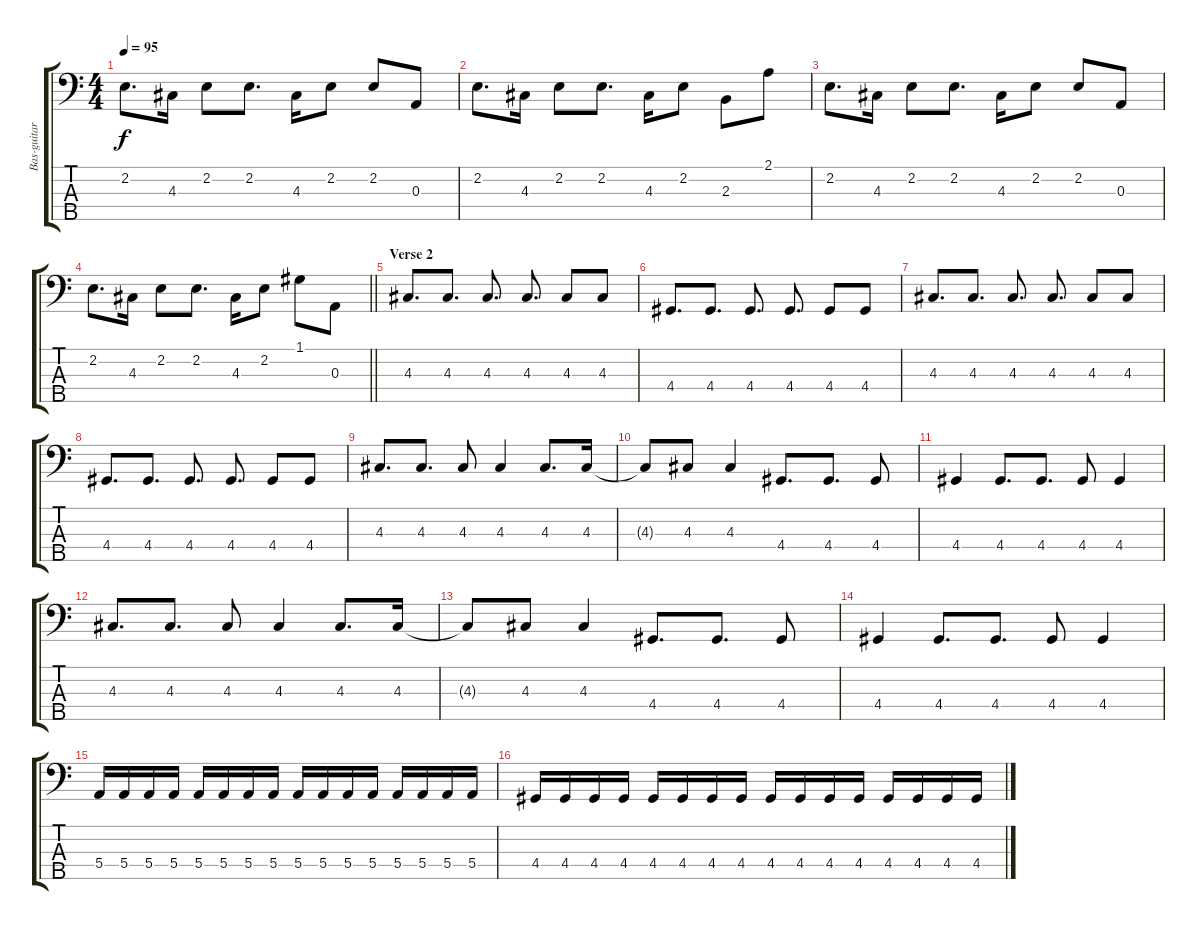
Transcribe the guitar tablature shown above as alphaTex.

\track ("Bas-guitar" "Bas-guitar") {instrument electricbassfinger}
\staff {score tabs}
\tuning (G2 D2 A1 E1 B0) {hide}
\ts (4 4)
\tempo 95
\clef f4
\ks c
2.2.8{d dy f} 4.3.16 2.2.8 2.2.8{d} 4.3.16 2.2.8 2.2.8 0.3.8 |
2.2.8{d} 4.3.16 2.2.8 2.2.8{d} 4.3.16 2.2.8 2.3.8 2.1.8 |
2.2.8{d} 4.3.16 2.2.8 2.2.8{d} 4.3.16 2.2.8 2.2.8 0.3.8 |
\barLineRight lightlight
2.2.8{d} 4.3.16 2.2.8 2.2.8{d} 4.3.16 2.2.8 1.1.8 0.3.8 |
\section ("" "Verse 2")
4.3.8{d} 4.3.8{d} 4.3.8{d} 4.3.8{d} 4.3.8 4.3.8 |
4.4.8{d} 4.4.8{d} 4.4.8{d} 4.4.8{d} 4.4.8 4.4.8 |
4.3.8{d} 4.3.8{d} 4.3.8{d} 4.3.8{d} 4.3.8 4.3.8 |
4.4.8{d} 4.4.8{d} 4.4.8{d} 4.4.8{d} 4.4.8 4.4.8 |
4.3.8{d} 4.3.8{d} 4.3.8 4.3.4 4.3.8{d} 4.3.16 |
4.3{t}.8 4.3.8 4.3.4 4.4.8{d} 4.4.8{d} 4.4.8 |
4.4.4 4.4.8{d} 4.4.8{d} 4.4.8 4.4.4 |
4.3.8{d} 4.3.8{d} 4.3.8 4.3.4 4.3.8{d} 4.3.16 |
4.3{t}.8 4.3.8 4.3.4 4.4.8{d} 4.4.8{d} 4.4.8 |
4.4.4 4.4.8{d} 4.4.8{d} 4.4.8 4.4.4 |
5.4.16 5.4.16 5.4.16 5.4.16 5.4.16 5.4.16 5.4.16 5.4.16 5.4.16 5.4.16 5.4.16 5.4.16 5.4.16 5.4.16 5.4.16 5.4.16 |
4.4.16 4.4.16 4.4.16 4.4.16 4.4.16 4.4.16 4.4.16 4.4.16 4.4.16 4.4.16 4.4.16 4.4.16 4.4.16 4.4.16 4.4.16 4.4.16
